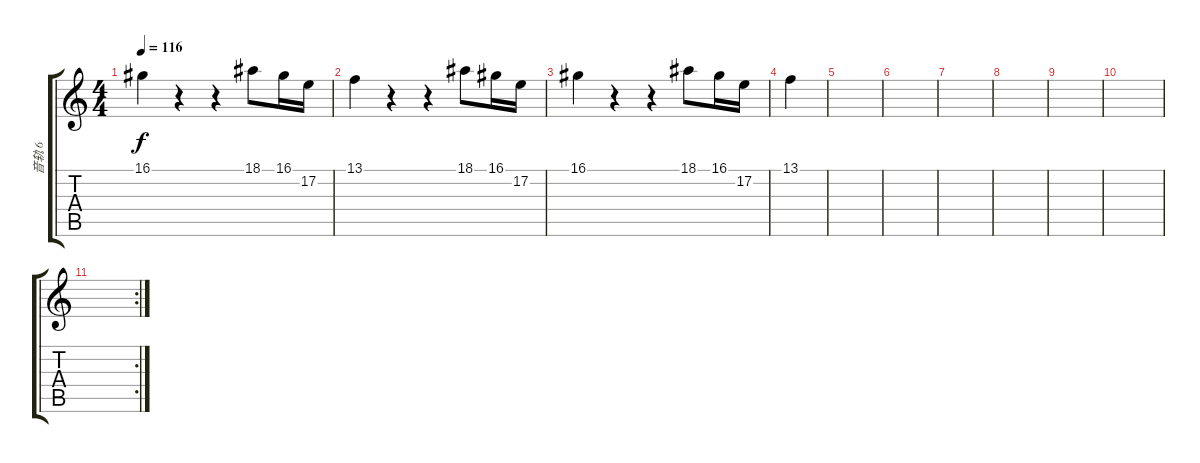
\track ("音轨 6" "音轨 6") {instrument pad4choir}
\staff {score tabs}
\tuning (E4 B3 G3 D3 A2 E2) {hide}
\ts (4 4)
\tempo 116
\clef g2
\ks c
16.1.4{dy f} r.4 r.4 18.1.8 16.1.16 17.2.16 |
13.1.4 r.4 r.4 18.1.8 16.1.16 17.2.16 |
16.1.4 r.4 r.4 18.1.8 16.1.16 17.2.16 |
13.1.4 |
|
|
|
|
|
|
\rc 2
